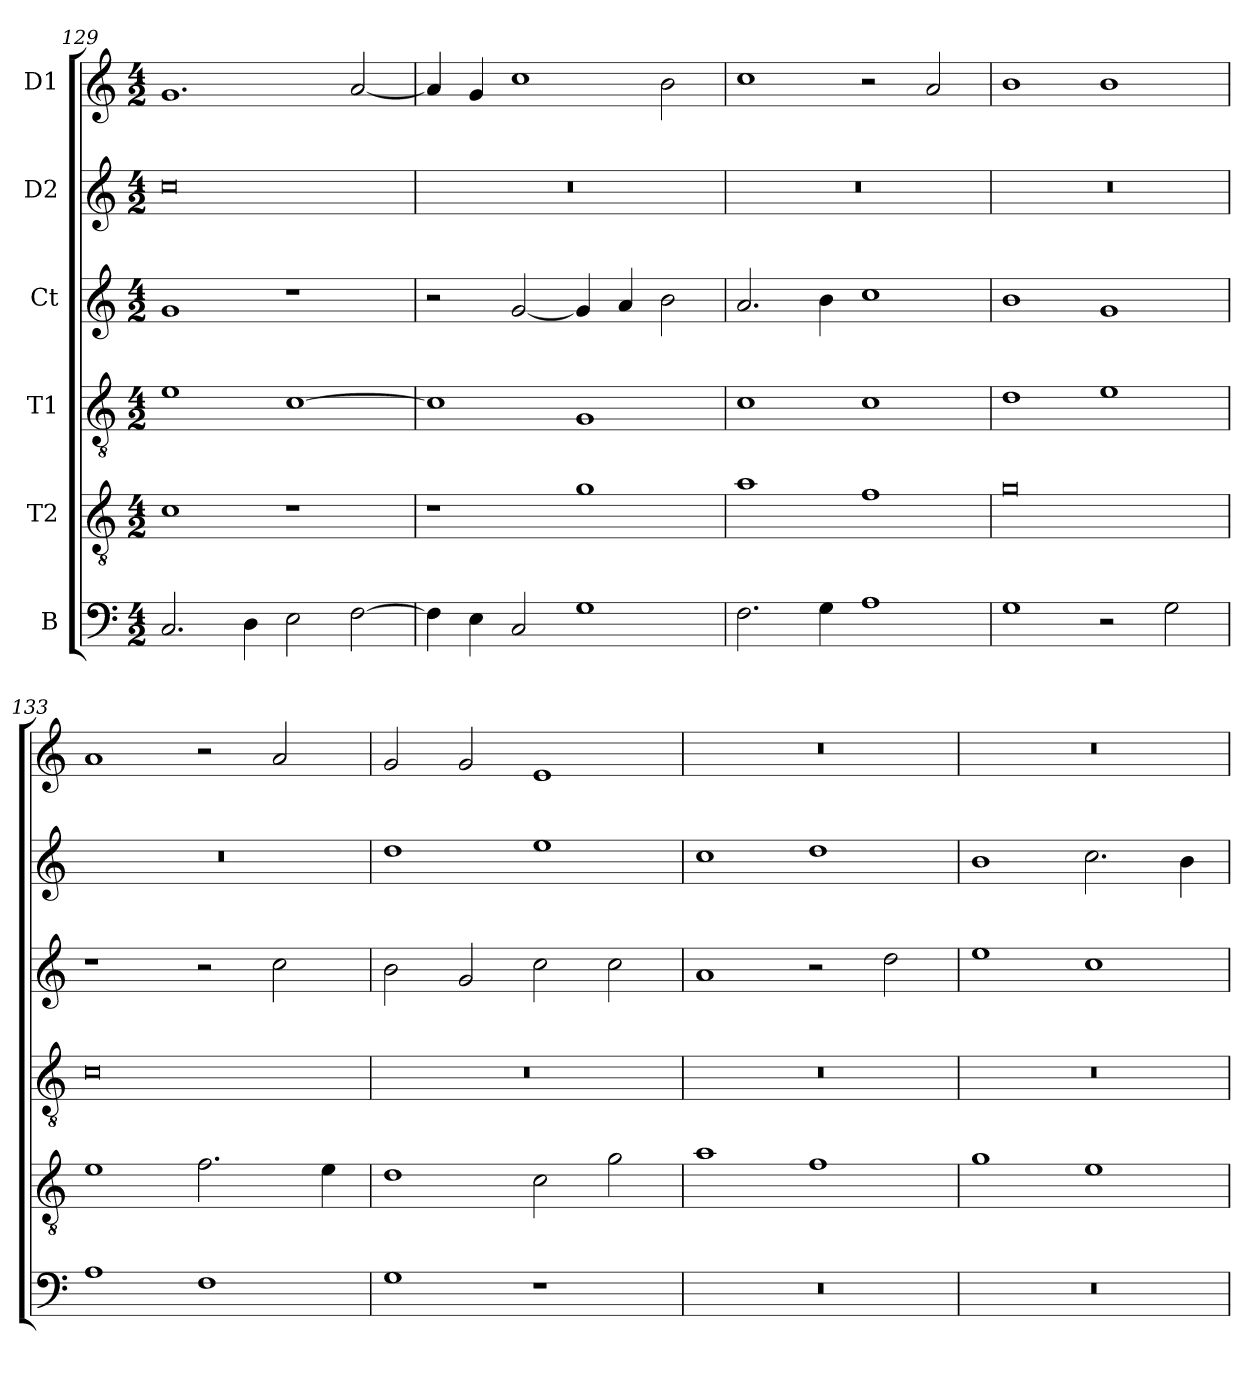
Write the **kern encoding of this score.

**kern	**kern	**kern	**kern	**kern	**kern
*part6	*part5	*part4	*part3	*part2	*part1
*staff6	*staff5	*staff4	*staff3	*staff2	*staff1
*I"B	*I"T2	*I"T1	*I"Ct	*I"D2	*I"D1
*clefF4	*clefGv2	*clefGv2	*clefG2	*clefG2	*clefG2
*	*ITrd7c12	*ITrd7c12	*	*	*
*k[]	*k[]	*k[]	*k[]	*k[]	*k[]
*C:	*C:	*C:	*C:	*C:	*C:
*M4/2	*M4/2	*M4/2	*M4/2	*M4/2	*M4/2
=129	=129	=129	=129	=129	=129
2.Ci/	1Ci	1Ei	1gi	0cci	1.gi
4Di\	.	.	.	.	.
2Ei\	1r	[>1Ci	1r	.	.
[>2Fi\	.	.	.	.	[<2ai/
!!LO:PB:g=z
=130	=130	=130	=130	=130	=130
!	!	!	!	!LO:N:vis=1	!
4Fi\]	1r	1Ci]	2r	0r	4ai/]
4Ei\	.	.	.	.	4gi/
2Ci/	.	.	[<2gi/	.	1cci
1Gi	1Gi	1GGi	4gi/]	.	.
.	.	.	4ai/	.	.
.	.	.	2bi\	.	2bi\
=131	=131	=131	=131	=131	=131
!	!	!	!	!LO:N:vis=1	!
2.Fi\	1Ai	1Ci	2.ai/	0r	1cci
4Gi\	.	.	4bi\	.	.
1Ai	1Fi	1Ci	1cci	.	2r
.	.	.	.	.	2ai/
=132	=132	=132	=132	=132	=132
!	!	!	!	!LO:N:vis=1	!
1Gi	0Gi	1Di	1bi	0r	1bi
2r	.	1Ei	1gi	.	1bi
2Gi\	.	.	.	.	.
!!LO:PB:g=z
=133	=133	=133	=133	=133	=133
!	!	!	!	!LO:N:vis=1	!
1Ai	1Ei	0Ci	1r	0r	1ai
1Fi	2.Fi\	.	2r	.	2r
.	.	.	2cci\	.	2ai/
.	4Ei\	.	.	.	.
=134	=134	=134	=134	=134	=134
!	!	!LO:N:vis=1	!	!	!
1Gi	1Di	0r	2bi\	1ddi	2gi/
.	.	.	2gi/	.	2gi/
1r	2Ci\	.	2cci\	1eei	1ei
.	2Gi\	.	2cci\	.	.
=135	=135	=135	=135	=135	=135
!LO:N:vis=1	!	!LO:N:vis=1	!	!	!LO:N:vis=1
0r	1Ai	0r	1ai	1cci	0r
.	1Fi	.	2r	1ddi	.
.	.	.	2ddi\	.	.
=136	=136	=136	=136	=136	=136
!LO:N:vis=1	!	!LO:N:vis=1	!	!	!LO:N:vis=1
0r	1Gi	0r	1eei	1bi	0r
.	1Ei	.	1cci	2.cci\	.
.	.	.	.	4bi\	.
=	=	=	=	=	=
*-	*-	*-	*-	*-	*-
